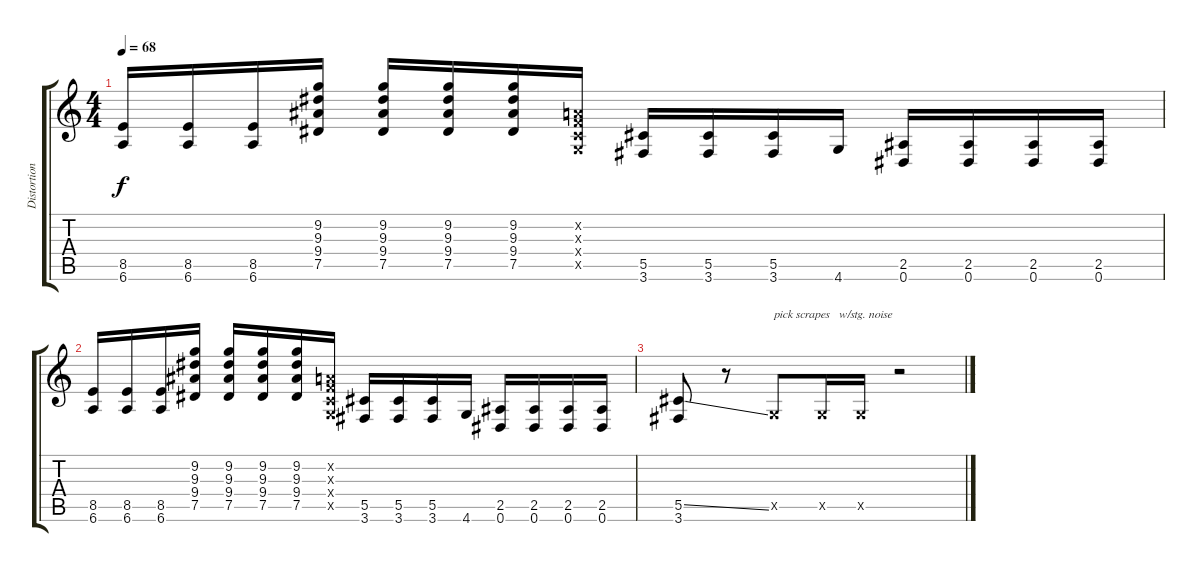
\track ("Distortion Guitar" "Distortion") {instrument distortionguitar}
\staff {score tabs}
\tuning (Eb4 Bb3 Gb3 Db3 Ab2 Eb2) {hide}
\ts (4 4)
\tempo 68
\clef g2
\ks c
(8.5 6.6).16{dy f} (8.5 6.6).16 (8.5 6.6).16 (9.2 9.3 9.4 7.5).16 (9.2 9.3 9.4 7.5).16 (9.2 9.3 9.4 7.5).16 (9.2 9.3 9.4 7.5).16 (-1.2{x} -1.3{x} -1.4{x} -1.5{x}).16 (5.5 3.6).16 (5.5 3.6).16 (5.5 3.6).16 4.6.16 (2.5 0.6).16 (2.5 0.6).16 (2.5 0.6).16 (2.5 0.6).16 |
(8.5 6.6).16 (8.5 6.6).16 (8.5 6.6).16 (9.2 9.3 9.4 7.5).16 (9.2 9.3 9.4 7.5).16 (9.2 9.3 9.4 7.5).16 (9.2 9.3 9.4 7.5).16 (-1.2{x} -1.3{x} -1.4{x} -1.5{x}).16 (5.5 3.6).16 (5.5 3.6).16 (5.5 3.6).16 4.6.16 (2.5 0.6).16 (2.5 0.6).16 (2.5 0.6).16 (2.5 0.6).16 |
(5.5{ss} 3.6).8 r.8 -1.5{x}.8{txt "pick scrapes   w/stg. noise"} -1.5{x}.16 -1.5{x}.16 r.2
